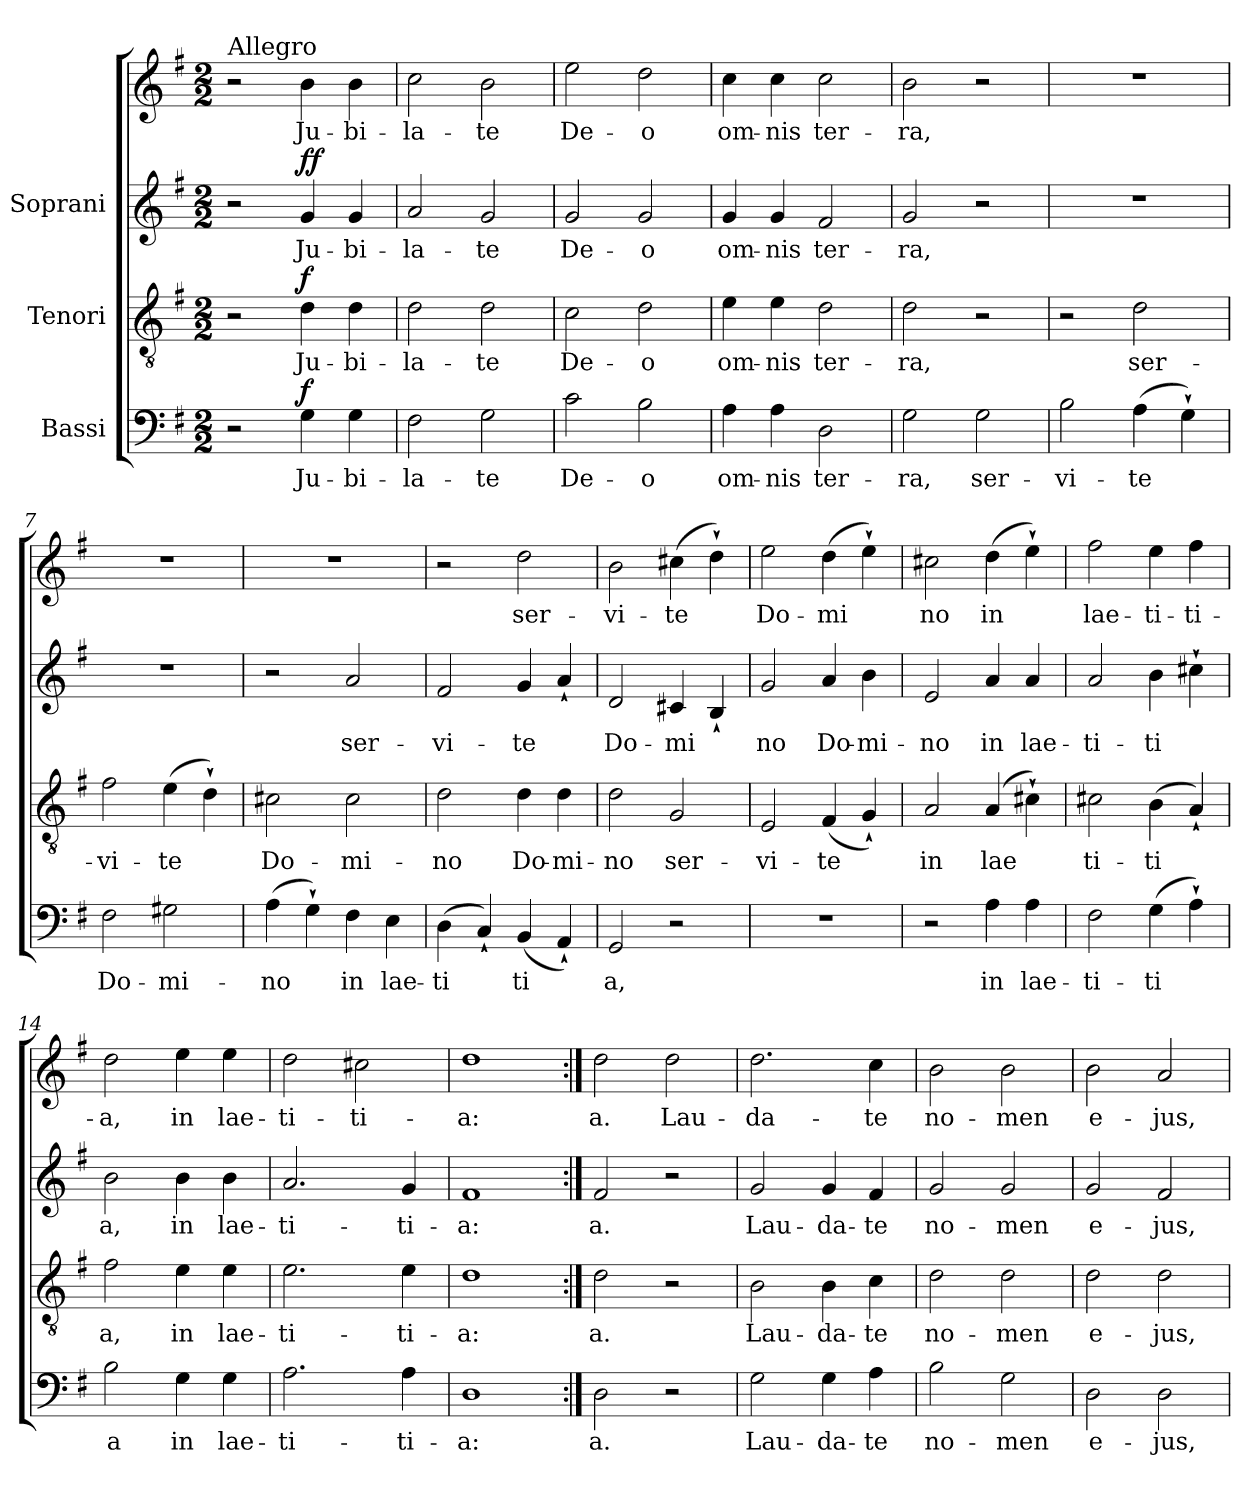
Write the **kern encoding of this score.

**kern	**text	**dynam	**kern	**text	**dynam	**kern	**text	**kern	**text	**dynam
*part3	*part3	*part3	*part2	*part2	*part2	*part1	*part1	*part1	*part1	*part1
*staff4	*staff4	*staff4	*staff3	*staff3	*staff3	*staff2	*staff2	*staff1	*staff1	*staff1/2
*I"Bassi	*	*	*I"Tenori	*	*	*I"Soprani	*	*	*	*
!!LO:PB:g=z
*stria5	*	*	*stria5	*	*	*stria5	*	*stria5	*	*
*clefF4	*	*	*clefGv2	*	*	*clefG2	*	*clefG2	*	*
*k[f#]	*	*	*k[f#]	*	*	*k[f#]	*	*k[f#]	*	*
*G:	*	*	*G:	*	*	*G:	*	*G:	*	*
*M2/2	*	*	*M2/2	*	*	*M2/2	*	*M2/2	*	*
*MM200	*	*	*MM200	*	*	*MM200	*	*MM200	*	*
=1	=1	=1	=1	=1	=1	=1	=1	=1	=1	=1
!	!	!	!	!	!	!	!	!LO:TX:a:t=Allegro	!	!
2r	.	.	2r	.	.	2r	.	2r	.	.
!	!LO:LY:b	!LO:DY:a	!	!LO:LY:b	!LO:DY:a	!	!LO:LY:b	!	!LO:LY:b	!LO:DY:a=2
!	!	!	!	!	!	!	!	!	!	!LO:DY:n=1:a
4G\	Ju-	f	4d\	Ju-	f	4g/	-Ju-	4b\	Ju-	f f
!	!LO:LY:b	!	!	!LO:LY:b	!	!	!LO:LY:b	!	!LO:LY:b	!
4G\	-bi-	.	4d\	-bi-	.	4g/	-bi-	4b\	-bi-	.
=2	=2	=2	=2	=2	=2	=2	=2	=2	=2	=2
!	!LO:LY:b	!	!	!LO:LY:b	!	!	!LO:LY:b	!	!LO:LY:b	!
2F#\	-la-	.	2d\	-la-	.	2a/	la-	2cc\	-la-	.
!	!LO:LY:b	!	!	!LO:LY:b	!	!	!LO:LY:b	!	!LO:LY:b	!
2G\	-te	.	2d\	-te	.	2g/	-te	2b\	-te	.
=3	=3	=3	=3	=3	=3	=3	=3	=3	=3	=3
!	!LO:LY:b	!	!	!LO:LY:b	!	!	!LO:LY:b	!	!LO:LY:b	!
2c\	De-	.	2c\	De-	.	2g/	De-	2ee\	De-	.
!	!LO:LY:b	!	!	!LO:LY:b	!	!	!LO:LY:b	!	!LO:LY:b	!
2B\	-o	.	2d\	-o	.	2g/	-o	2dd\	-o	.
=4	=4	=4	=4	=4	=4	=4	=4	=4	=4	=4
!	!LO:LY:b	!	!	!LO:LY:b	!	!	!LO:LY:b	!	!LO:LY:b	!
4A\	om-	.	4e\	om-	.	4g/	-om-	4cc\	om-	.
!	!LO:LY:b	!	!	!LO:LY:b	!	!	!LO:LY:b	!	!LO:LY:b	!
4A\	-nis	.	4e\	-nis	.	4g/	-nis	4cc\	-nis	.
!	!LO:LY:b	!	!	!LO:LY:b	!	!	!LO:LY:b	!	!LO:LY:b	!
2D\	ter-	.	2d\	ter-	.	2f#/	ter-	2cc\	ter-	.
=5	=5	=5	=5	=5	=5	=5	=5	=5	=5	=5
!	!LO:LY:b	!	!	!LO:LY:b	!	!	!LO:LY:b	!	!LO:LY:b	!
2G\	-ra,	.	2d\	-ra,	.	2g/	ra,	2b\	-ra,	.
!	!LO:LY:b	!	!	!	!	!	!	!	!	!
2G\	ser-	.	2r	.	.	2r	.	2r	.	.
=6	=6	=6	=6	=6	=6	=6	=6	=6	=6	=6
!	!LO:LY:b	!	!	!	!	!	!	!	!	!
2B\	-vi-	.	2r	.	.	1r	.	1r	.	.
!	!LO:LY:b	!	!	!LO:LY:b	!	!	!	!	!	!
(>4A\	-te	.	2d\	ser-	.	.	.	.	.	.
!	!LO:LY:b	!	!	!	!	!	!	!	!	!
4G`>\)	.	.	.	.	.	.	.	.	.	.
=7	=7	=7	=7	=7	=7	=7	=7	=7	=7	=7
!	!LO:LY:b	!	!	!LO:LY:b	!	!	!	!	!	!
2F#\	Do-	.	2f#\	-vi-	.	1r	.	1r	.	.
!	!LO:LY:b	!	!	!LO:LY:b	!	!	!	!	!	!
2G#X\	-mi-	.	(>4e\	-te	.	.	.	.	.	.
!	!	!	!	!LO:LY:b	!	!	!	!	!	!
.	.	.	4d`>\)	.	.	.	.	.	.	.
!!LO:LB:g=z
=8	=8	=8	=8	=8	=8	=8	=8	=8	=8	=8
!	!LO:LY:b	!	!	!LO:LY:b	!	!	!	!	!	!
(>4A\	-no	.	2c#X\	Do-	.	2r	.	1r	.	.
!	!LO:LY:b	!	!	!	!	!	!	!	!	!
4G`>\)	.	.	.	.	.	.	.	.	.	.
!	!LO:LY:b	!	!	!LO:LY:b	!	!	!LO:LY:b	!	!	!
4F#\	in	.	2c#\	-mi-	.	2a/	ser-	.	.	.
!	!LO:LY:b	!	!	!	!	!	!	!	!	!
4E\	lae-	.	.	.	.	.	.	.	.	.
=9	=9	=9	=9	=9	=9	=9	=9	=9	=9	=9
!	!LO:LY:b	!	!	!LO:LY:b	!	!	!LO:LY:b	!	!	!
(>4D\	-ti-	.	2d\	-no	.	2f#/	-vi-	2r	.	.
!	!LO:LY:b	!	!	!	!	!	!	!	!	!
4C`</)	-	.	.	.	.	.	.	.	.	.
!	!LO:LY:b	!	!	!LO:LY:b	!	!	!LO:LY:b	!	!LO:LY:b	!
(>4BB/	ti-	.	4d\	Do-	.	4g/	-te	2dd\	-ser-	.
!	!LO:LY:b	!	!	!LO:LY:b	!	!	!LO:LY:b	!	!	!
4AA`</)	--	.	4d\	-mi-	.	4a`</	.	.	.	.
=10	=10	=10	=10	=10	=10	=10	=10	=10	=10	=10
!	!LO:LY:b	!	!	!LO:LY:b	!	!	!LO:LY:b	!	!LO:LY:b	!
2GG/	-a,	.	2d\	-no	.	2d/	Do-	2b\	vi-	.
!	!	!	!	!LO:LY:b	!	!	!LO:LY:b	!	!LO:LY:b	!
2r	.	.	2G/	ser-	.	4c#X/	-mi-	(>4cc#X\	-te	.
!	!	!	!	!	!	!	!LO:LY:b	!	!LO:LY:b	!
.	.	.	.	.	.	4B`</	--	4dd`>\)	.	.
=11	=11	=11	=11	=11	=11	=11	=11	=11	=11	=11
!	!	!	!	!LO:LY:b	!	!	!LO:LY:b	!	!LO:LY:b	!
1r	.	.	2E/	-vi-	.	2g/	-no	2ee\	-Do-	.
!	!	!	!	!LO:LY:b	!	!	!LO:LY:b	!	!LO:LY:b	!
.	.	.	(>4F#/	-te	.	4a/	Do-	(>4dd\	-mi-	.
!	!	!	!	!LO:LY:b	!	!	!LO:LY:b	!	!LO:LY:b	!
.	.	.	4G`</)	.	.	4b\	-mi-	4ee`>\)	--	.
=12	=12	=12	=12	=12	=12	=12	=12	=12	=12	=12
!	!	!	!	!LO:LY:b	!	!	!LO:LY:b	!	!LO:LY:b	!
2r	.	.	2A/	in	.	2e/	no	2cc#X\	-no	.
!	!LO:LY:b	!	!	!LO:LY:b	!	!	!LO:LY:b	!	!LO:LY:b	!
4A\	in	.	(>4A/	lae-	.	4a/	in	(>4dd\	in	.
!	!LO:LY:b	!	!	!LO:LY:b	!	!	!LO:LY:b	!	!LO:LY:b	!
4A\	lae-	.	4c#X`>\)	--	.	4a/	lae-	4ee`>\)	.	.
=13	=13	=13	=13	=13	=13	=13	=13	=13	=13	=13
!	!LO:LY:b	!	!	!LO:LY:b	!	!	!LO:LY:b	!	!LO:LY:b	!
2F#\	-ti-	.	2c#X\	-ti-	.	2a/	-ti-	2ff#\	-lae-	.
!	!LO:LY:b	!	!	!LO:LY:b	!	!	!LO:LY:b	!	!LO:LY:b	!
(>4G\	-ti-	.	(>4B\	-ti-	.	4b\	-ti-	4ee\	-ti-	.
!	!LO:LY:b	!	!	!LO:LY:b	!	!	!LO:LY:b	!	!LO:LY:b	!
4A`>\)	--	.	4A`</)	--	.	4cc#X`>\	--	4ff#\	-ti-	.
!!LO:PB:g=z
=14	=14	=14	=14	=14	=14	=14	=14	=14	=14	=14
!	!LO:LY:b	!	!	!LO:LY:b	!	!	!LO:LY:b	!	!LO:LY:b	!
2B\	-a	.	2f#\	-a,	.	2b\	-a,	2dd\	-a,	.
!	!LO:LY:b	!	!	!LO:LY:b	!	!	!LO:LY:b	!	!LO:LY:b	!
4G\	in	.	4e\	in	.	4b\	in	4ee\	in	.
!	!LO:LY:b	!	!	!LO:LY:b	!	!	!LO:LY:b	!	!LO:LY:b	!
4G\	lae-	.	4e\	lae-	.	4b\	lae-	4ee\	lae-	.
=15	=15	=15	=15	=15	=15	=15	=15	=15	=15	=15
!	!LO:LY:b	!	!	!LO:LY:b	!	!	!LO:LY:b	!	!LO:LY:b	!
2.A\	-ti-	.	2.e\	-ti-	.	2.a/	-ti-	2dd\	-ti-	.
!	!	!	!	!	!	!	!	!	!LO:LY:b	!
.	.	.	.	.	.	.	.	2cc#X\	-ti-	.
!	!LO:LY:b	!	!	!LO:LY:b	!	!	!LO:LY:b	!	!	!
4A\	-ti-	.	4e\	-ti-	.	4g/	-ti-	.	.	.
=16	=16	=16	=16	=16	=16	=16	=16	=16	=16	=16
!	!LO:LY:b	!	!	!LO:LY:b	!	!	!LO:LY:b	!	!LO:LY:b	!
1D	-a:	.	1d	-a:	.	1f#	a:	1dd	-a:	.
=17:|!	=17:|!	=17:|!	=17:|!	=17:|!	=17:|!	=17:|!	=17:|!	=17:|!	=17:|!	=17:|!
!	!LO:LY:b	!	!	!LO:LY:b	!	!	!LO:LY:b	!	!LO:LY:b	!
2D\	a.	.	2d\	a.	.	2f#/	-a.	2dd\	a.	.
!	!	!	!	!	!	!	!	!	!LO:LY:b	!
2r	.	.	2r	.	.	2r	.	2dd\	Lau-	.
=18	=18	=18	=18	=18	=18	=18	=18	=18	=18	=18
!	!LO:LY:b	!	!	!LO:LY:b	!	!	!LO:LY:b	!	!LO:LY:b	!
2G\	Lau-	.	2B\	Lau-	.	2g/	Lau-	2.dd\	da-	.
!	!LO:LY:b	!	!	!LO:LY:b	!	!	!LO:LY:b	!	!	!
4G\	-da-	.	4B\	-da-	.	4g/	-da-	.	.	.
!	!LO:LY:b	!	!	!LO:LY:b	!	!	!LO:LY:b	!	!LO:LY:b	!
4A\	-te	.	4c\	-te	.	4f#/	-te	4cc\	-te	.
=19	=19	=19	=19	=19	=19	=19	=19	=19	=19	=19
!	!LO:LY:b	!	!	!LO:LY:b	!	!	!LO:LY:b	!	!LO:LY:b	!
2B\	no-	.	2d\	no-	.	2g/	no-	2b\	no-	.
!	!LO:LY:b	!	!	!LO:LY:b	!	!	!LO:LY:b	!	!LO:LY:b	!
2G\	-men	.	2d\	-men	.	2g/	-men	2b\	-men	.
=20	=20	=20	=20	=20	=20	=20	=20	=20	=20	=20
!	!LO:LY:b	!	!	!LO:LY:b	!	!	!LO:LY:b	!	!LO:LY:b	!
2D\	e-	.	2d\	e-	.	2g/	e-	2b\	e-	.
!	!LO:LY:b	!	!	!LO:LY:b	!	!	!LO:LY:b	!	!LO:LY:b	!
2D\	-jus,	.	2d\	-jus,	.	2f#/	-jus,	2a/	-jus,	.
=	=	=	=	=	=	=	=	=	=	=
*-	*-	*-	*-	*-	*-	*-	*-	*-	*-	*-
